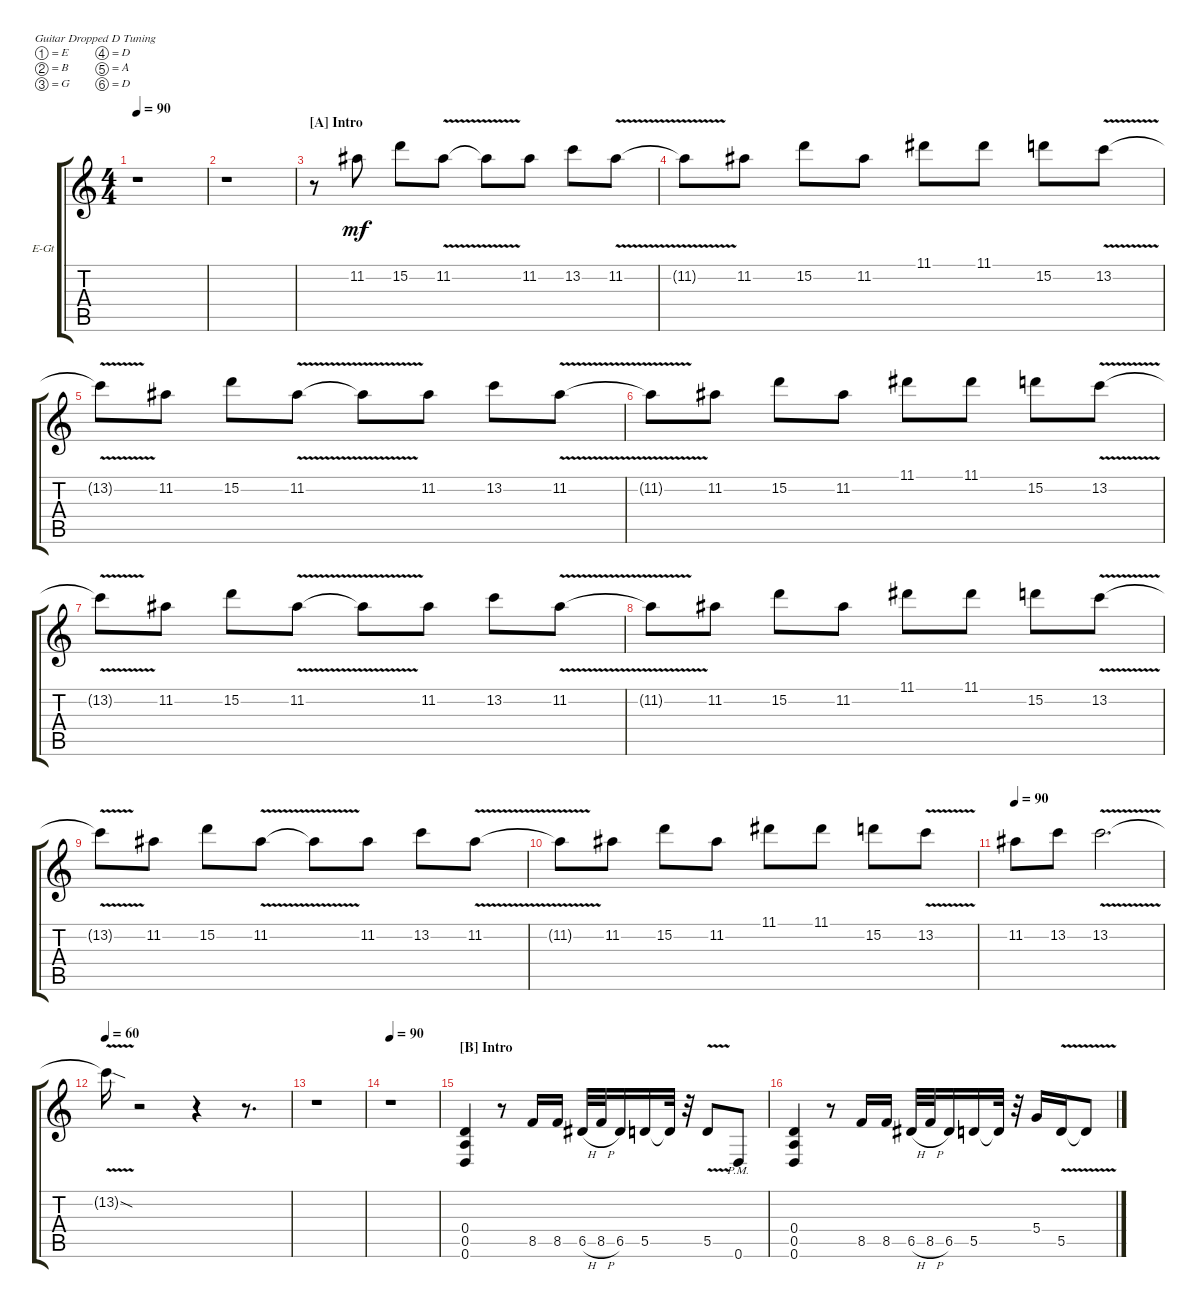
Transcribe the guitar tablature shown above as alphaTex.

\bracketExtendMode groupsimilarinstruments
\firstSystemTrackNameOrientation horizontal
\otherSystemsTrackNameOrientation horizontal
\track ("Synyster Gates" "E-Gt") {instrument distortionguitar}
\staff {score tabs}
\tuning (E4 B3 G3 D3 A2 D2)
\ts (4 4)
\tempo 90
\clef g2
\ks c
r.1{dy mf instrument distortionguitar} |
r.1 |
\section ("A" "Intro")
r.8 11.2.8 15.2.8 11.2{v}.8 11.2{v t}.8 11.2.8 13.2.8 11.2{v}.8 |
11.2{v t}.8 11.2.8 15.2.8 11.2.8 11.1.8 11.1.8 15.2.8 13.2{v}.8 |
13.2{v t}.8 11.2.8 15.2.8 11.2{v}.8 11.2{v t}.8 11.2.8 13.2.8 11.2{v}.8 |
11.2{v t}.8 11.2.8 15.2.8 11.2.8 11.1.8 11.1.8 15.2.8 13.2{v}.8 |
13.2{v t}.8 11.2.8 15.2.8 11.2{v}.8 11.2{v t}.8 11.2.8 13.2.8 11.2{v}.8 |
11.2{v t}.8 11.2.8 15.2.8 11.2.8 11.1.8 11.1.8 15.2.8 13.2{v}.8 |
13.2{v t}.8 11.2.8 15.2.8 11.2{v}.8 11.2{v t}.8 11.2.8 13.2.8 11.2{v}.8 |
11.2{v t}.8 11.2.8 15.2.8 11.2.8 11.1.8 11.1.8 15.2.8 13.2{v}.8 |
\tempo 90
11.2.8 13.2.8 13.2{v}.2{d} |
\tempo 60
13.2{v sod t}.16 r.2 r.4 r.8{d} |
r.1 |
\tempo 90
r.1 |
\section ("B" "Intro")
(0.6 0.5 0.4).4 r.8 8.5.16 8.5.16 6.5{h}.32 8.5{h}.32 6.5.16 5.5.16 5.5{t}.32 r.32 5.5{v}.8 0.6{pm}.8 |
(0.6 0.5 0.4).4 r.8 8.5.16 8.5.16 6.5{h}.32 8.5{h}.32 6.5.16 5.5.16 5.5{t}.32 r.32 5.4.16 5.5{v}.16 5.5{v t}.8
